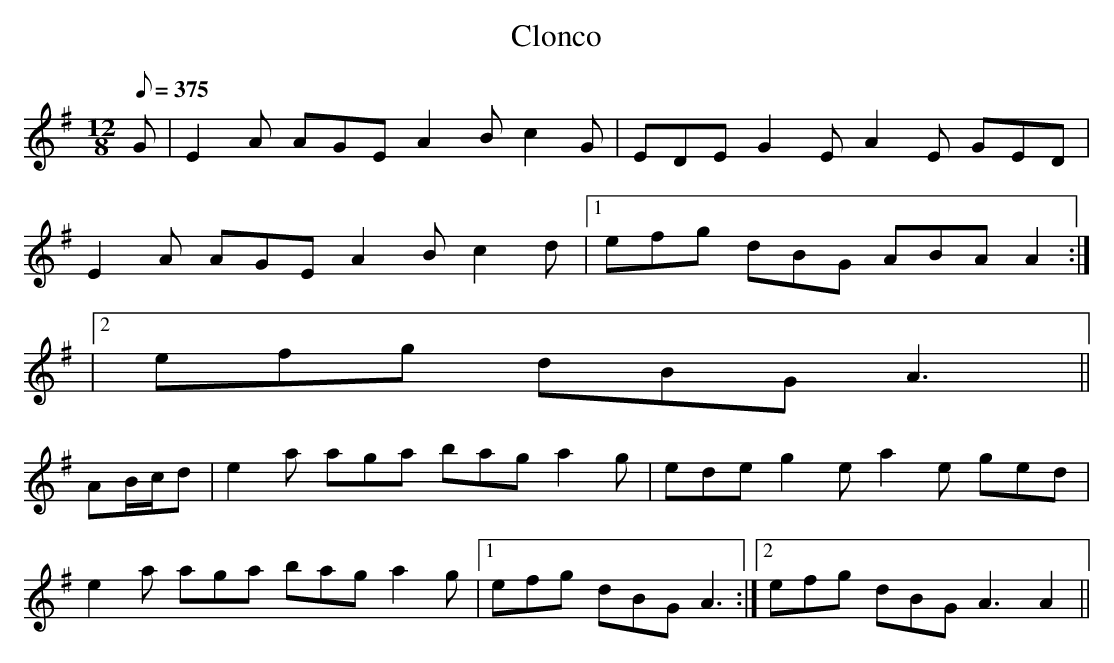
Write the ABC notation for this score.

X:1
T: Clonco
L: 1/8
M: 12/8
Q: 375
K: Ador
G|E2A AGE A2B c2G|EDE G2E A2E GED|
E2A AGE A2B c2d|1 efg dBG ABA A2 :|
|2 efg dBG A3||
AB/c/d|e2a aga bag a2g|ede g2e a2e ged|
e2a aga bag a2g|1 efg dBG A3 :|2 efg dBG A3 A2||
